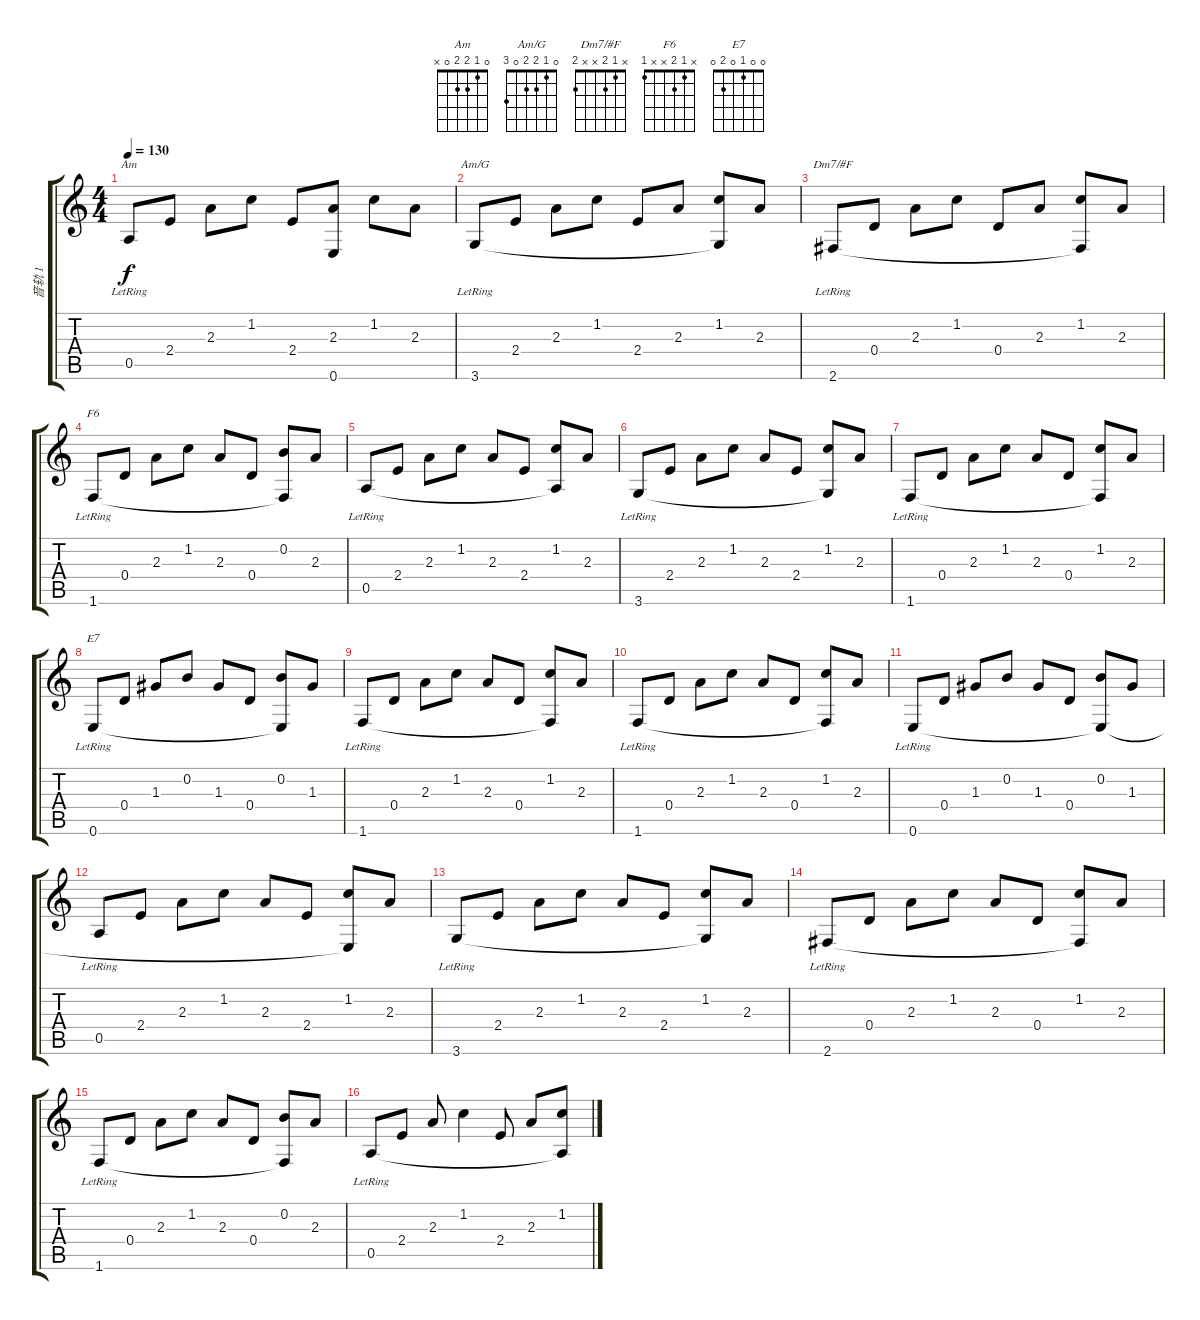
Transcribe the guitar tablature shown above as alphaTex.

\track ("音轨 1" "音轨 1") {instrument acousticguitarnylon}
\staff {score tabs}
\tuning (E4 B3 G3 D3 A2 E2) {hide}
\chord ("Am" 0 1 2 2 0 x)
\chord ("Am/G" 0 1 2 2 0 3)
\chord ("Dm7/#F" x 1 2 x x 2)
\chord ("F6" x 1 2 x x 1)
\chord ("E7" 0 0 1 0 2 0)
\ts (4 4)
\tempo 130
\clef g2
\ks c
0.5{lr}.8{ch "Am" dy f} 2.4.8 2.3.8 1.2.8 2.4.8 (2.3 0.6{t}).8 1.2.8 2.3.8 |
3.6{lr}.8{ch "Am/G"} 2.4.8 2.3.8 1.2.8 2.4.8 2.3.8 (1.2 3.6{t}).8 2.3.8 |
2.6{lr}.8{ch "Dm7/#F"} 0.4.8 2.3.8 1.2.8 0.4.8 2.3.8 (1.2 2.6{t}).8 2.3.8 |
1.6{lr}.8{ch "F6"} 0.4.8 2.3.8 1.2.8 2.3.8 0.4.8 (0.2 1.6{t}).8 2.3.8 |
0.5{lr}.8 2.4.8 2.3.8 1.2.8 2.3.8 2.4.8 (1.2 0.5{t}).8 2.3.8 |
3.6{lr}.8 2.4.8 2.3.8 1.2.8 2.3.8 2.4.8 (1.2 3.6{t}).8 2.3.8 |
1.6{lr}.8 0.4.8 2.3.8 1.2.8 2.3.8 0.4.8 (1.2 1.6{t}).8 2.3.8 |
0.6{lr}.8{ch "E7"} 0.4.8 1.3.8 0.2.8 1.3.8 0.4.8 (0.2 0.6{t}).8 1.3.8 |
1.6{lr}.8 0.4.8 2.3.8 1.2.8 2.3.8 0.4.8 (1.2 1.6{t}).8 2.3.8 |
1.6{lr}.8 0.4.8 2.3.8 1.2.8 2.3.8 0.4.8 (1.2 1.6{t}).8 2.3.8 |
0.6{lr}.8 0.4.8 1.3.8 0.2.8 1.3.8 0.4.8 (0.2 0.6{t}).8 1.3.8 |
0.5{lr}.8 2.4.8 2.3.8 1.2.8 2.3.8 2.4.8 (1.2 0.6{t}).8 2.3.8 |
3.6{lr}.8 2.4.8 2.3.8 1.2.8 2.3.8 2.4.8 (1.2 3.6{t}).8 2.3.8 |
2.6{lr}.8 0.4.8 2.3.8 1.2.8 2.3.8 0.4.8 (1.2 2.6{t}).8 2.3.8 |
1.6{lr}.8 0.4.8 2.3.8 1.2.8 2.3.8 0.4.8 (0.2 1.6{t}).8 2.3.8 |
0.5{lr}.8 2.4.8 2.3.8 1.2.4 2.4.8 2.3.8 (1.2 0.5{t}).8
